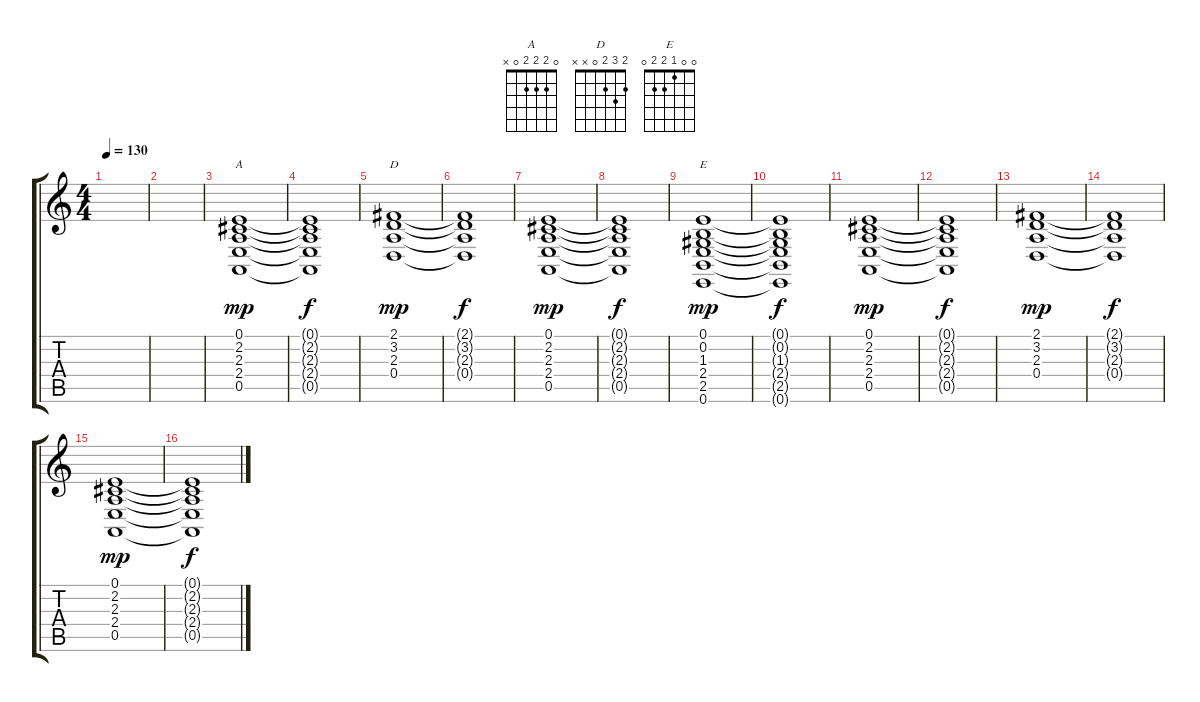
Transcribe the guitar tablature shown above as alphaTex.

\track "" {instrument synthstrings1}
\staff {score tabs}
\tuning (E4 B3 G3 D3 A2 E2) {hide}
\chord ("A" 0 2 2 2 0 x)
\chord ("D" 2 3 2 0 x x)
\chord ("E" 0 0 1 2 2 0)
\ts (4 4)
\tempo 130
\clef g2
\ks c
|
|
(0.1 2.2 2.3 2.4 0.5).1{ch "A" dy mp} |
(0.1{t} 2.2{t} 2.3{t} 2.4{t} 0.5{t}).1{dy f} |
(2.1 3.2 2.3 0.4).1{ch "D" dy mp} |
(2.1{t} 3.2{t} 2.3{t} 0.4{t}).1{dy f} |
(0.1 2.2 2.3 2.4 0.5).1{dy mp} |
(0.1{t} 2.2{t} 2.3{t} 2.4{t} 0.5{t}).1{dy f} |
(0.1 0.2 1.3 2.4 2.5 0.6).1{ch "E" dy mp} |
(0.1{t} 0.2{t} 1.3{t} 2.4{t} 2.5{t} 0.6{t}).1{dy f} |
(0.1 2.2 2.3 2.4 0.5).1{dy mp} |
(0.1{t} 2.2{t} 2.3{t} 2.4{t} 0.5{t}).1{dy f} |
(2.1 3.2 2.3 0.4).1{dy mp} |
(2.1{t} 3.2{t} 2.3{t} 0.4{t}).1{dy f} |
(0.1 2.2 2.3 2.4 0.5).1{dy mp} |
(0.1{t} 2.2{t} 2.3{t} 2.4{t} 0.5{t}).1{dy f}
